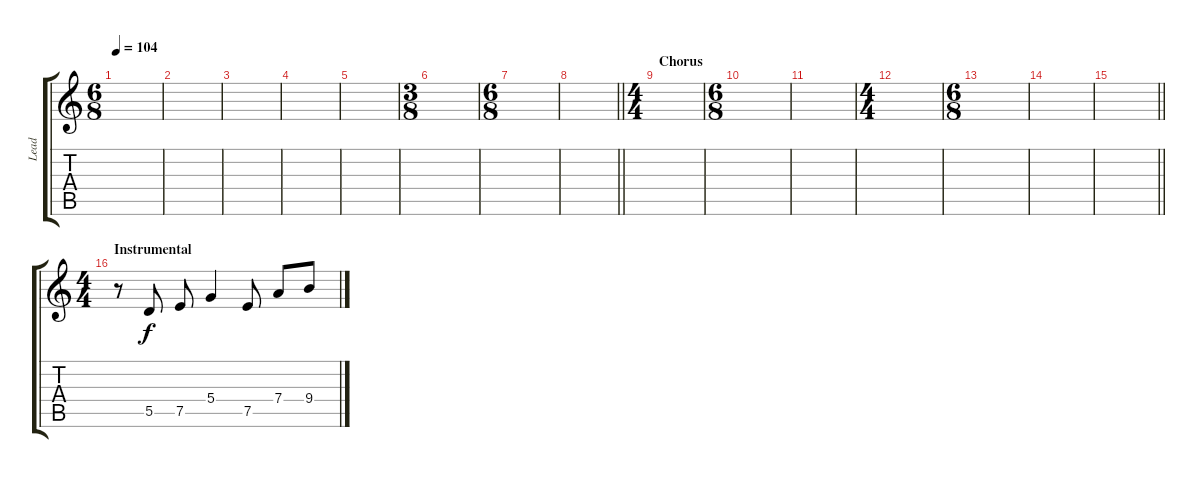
\track ("Lead" "Lead") {instrument distortionguitar}
\staff {score tabs}
\tuning (E4 B3 G3 D3 A2 E2) {hide}
\ts (6 8)
\tempo 104
\clef g2
\ks c
|
|
|
|
|
\ts (3 8)
|
\ts (6 8)
|
\barLineRight lightlight
|
\ts (4 4)
\section ("" "Chorus")
|
\ts (6 8)
|
|
\ts (4 4)
|
\ts (6 8)
|
|
\barLineRight lightlight
|
\ts (4 4)
\section ("" "Instrumental")
r.8 5.5.8 7.5.8 5.4.4 7.5.8 7.4.8 9.4.8
